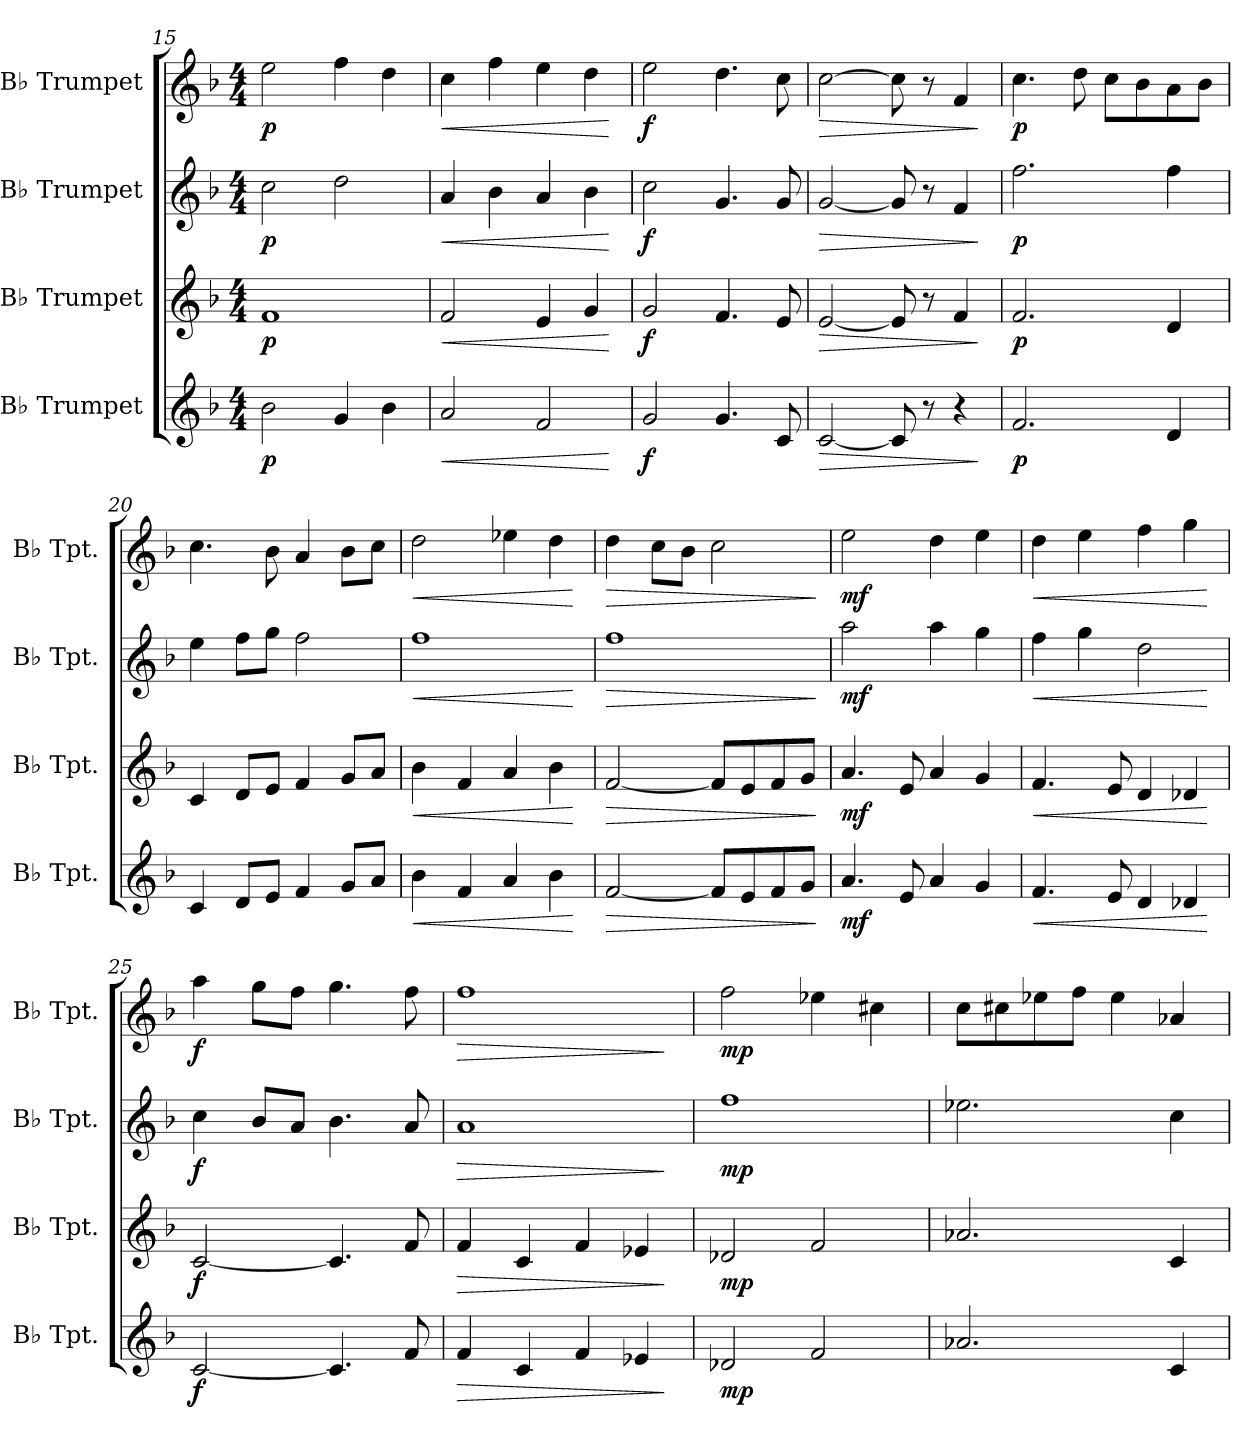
**kern	**dynam	**kern	**dynam	**kern	**dynam	**kern	**dynam
*part4	*part4	*part3	*part3	*part2	*part2	*part1	*part1
*staff4	*staff4	*staff3	*staff3	*staff2	*staff2	*staff1	*staff1
*I"B♭ Trumpet	*	*I"B♭ Trumpet	*	*I"B♭ Trumpet	*	*I"B♭ Trumpet	*
*I'B♭ Tpt.	*	*I'B♭ Tpt.	*	*I'B♭ Tpt.	*	*I'B♭ Tpt.	*
!!LO:PB:g=z
*clefG2	*	*clefG2	*	*clefG2	*	*clefG2	*
*ITrd1c2	*	*ITrd1c2	*	*ITrd1c2	*	*ITrd1c2	*
*k[b-e-a-]	*	*k[b-e-a-]	*	*k[b-e-a-]	*	*k[b-e-a-]	*
*M4/4	*	*M4/4	*	*M4/4	*	*M4/4	*
=15	=15	=15	=15	=15	=15	=15	=15
!	!LO:DY:b	!	!LO:DY:b	!	!LO:DY:b	!	!LO:DY:b
2a-\	p	1e-	p	2b-\	p	2dd\	p
4f/	.	.	.	2cc\	.	4ee-\	.
4a-\	.	.	.	.	.	4cc\	.
=16	=16	=16	=16	=16	=16	=16	=16
!	!LO:HP:b	!	!LO:HP:b	!	!LO:HP:b	!	!LO:HP:b
2g/	<	2e-/	<	4g/	<	4b-\	<
.	.	.	.	4a-\	.	4ee-\	.
2e-/	.	4d/	.	4g/	.	4dd\	.
.	.	4f/	.	4a-\	.	4cc\	.
.	[	.	[	.	[	.	[
=17	=17	=17	=17	=17	=17	=17	=17
!	!LO:DY:b	!	!LO:DY:b	!	!LO:DY:b	!	!LO:DY:b
2f/	f	2f/	f	2b-\	f	2dd\	f
4.f/	.	4.e-/	.	4.f/	.	4.cc\	.
8B-/	.	8d/	.	8f/	.	8b-\	.
=18	=18	=18	=18	=18	=18	=18	=18
!	!LO:HP:b	!	!LO:HP:b	!	!LO:HP:b	!	!LO:HP:b
[2B-/	>	[2d/	>	[2f/	>	[2b-\	>
8B-/]	.	8d/]	.	8f/]	.	8b-\]	.
8r	.	8r	.	8r	.	8r	.
4r	.	4e-/	.	4e-/	.	4e-/	.
.	]	.	]	.	]	.	]
=19	=19	=19	=19	=19	=19	=19	=19
!	!LO:DY:b	!	!LO:DY:b	!	!LO:DY:b	!	!LO:DY:b
2.e-/	p	2.e-/	p	2.ee-\	p	4.b-\	p
.	.	.	.	.	.	8cc\	.
.	.	.	.	.	.	8b-\L	.
.	.	.	.	.	.	8a-\	.
4c/	.	4c/	.	4ee-\	.	8g\	.
.	.	.	.	.	.	8a-\J	.
=20	=20	=20	=20	=20	=20	=20	=20
4B-/	.	4B-/	.	4dd\	.	4.b-\	.
8c/L	.	8c/L	.	8ee-\L	.	.	.
8d/J	.	8d/J	.	8ff\J	.	8a-\	.
4e-/	.	4e-/	.	2ee-\	.	4g/	.
8f/L	.	8f/L	.	.	.	8a-\L	.
8g/J	.	8g/J	.	.	.	8b-\J	.
=21	=21	=21	=21	=21	=21	=21	=21
!	!LO:HP:b	!	!LO:HP:b	!	!LO:HP:b	!	!LO:HP:b
4a-\	<	4a-\	<	1ee-	<	2cc\	<
4e-/	.	4e-/	.	.	.	.	.
4g/	.	4g/	.	.	.	4dd-X\	.
4a-\	.	4a-\	.	.	.	4cc\	.
.	[	.	[	.	[	.	[
!!LO:LB:g=z
=22	=22	=22	=22	=22	=22	=22	=22
!	!LO:HP:b	!	!LO:HP:b	!	!LO:HP:b	!	!LO:HP:b
[2e-/	>	[2e-/	>	1ee-	>	4cc\	>
.	.	.	.	.	.	8b-\L	.
.	.	.	.	.	.	8a-\J	.
8e-/L]	.	8e-/L]	.	.	.	2b-\	.
8d/	.	8d/	.	.	.	.	.
8e-/	.	8e-/	.	.	.	.	.
8f/J	.	8f/J	.	.	.	.	.
.	]	.	]	.	]	.	]
=23	=23	=23	=23	=23	=23	=23	=23
!	!LO:DY:b	!	!LO:DY:b	!	!LO:DY:b	!	!LO:DY:b
4.g/	mf	4.g/	mf	2gg\	mf	2dd\	mf
8d/	.	8d/	.	.	.	.	.
4g/	.	4g/	.	4gg\	.	4cc\	.
4f/	.	4f/	.	4ff\	.	4dd\	.
=24	=24	=24	=24	=24	=24	=24	=24
!	!LO:HP:b	!	!LO:HP:b	!	!LO:HP:b	!	!LO:HP:b
4.e-/	<	4.e-/	<	4ee-\	<	4cc\	<
.	.	.	.	4ff\	.	4dd\	.
8d/	.	8d/	.	.	.	.	.
4c/	.	4c/	.	2cc\	.	4ee-\	.
4c-X/	.	4c-X/	.	.	.	4ff\	.
.	[	.	[	.	[	.	[
=25	=25	=25	=25	=25	=25	=25	=25
!	!LO:DY:b	!	!LO:DY:b	!	!LO:DY:b	!	!LO:DY:b
[2B-/	f	[2B-/	f	4b-\	f	4gg\	f
.	.	.	.	8a-/L	.	8ff\L	.
.	.	.	.	8g/J	.	8ee-\J	.
4.B-/]	.	4.B-/]	.	4.a-\	.	4.ff\	.
8e-/	.	8e-/	.	8g/	.	8ee-\	.
=26	=26	=26	=26	=26	=26	=26	=26
!	!LO:HP:b	!	!LO:HP:b	!	!LO:HP:b	!	!LO:HP:b
4e-/	>	4e-/	>	1g	>	1ee-	>
4B-/	.	4B-/	.	.	.	.	.
4e-/	.	4e-/	.	.	.	.	.
4d-X/	.	4d-X/	.	.	.	.	.
.	]	.	]	.	]	.	]
=27	=27	=27	=27	=27	=27	=27	=27
!	!LO:DY:b	!	!LO:DY:b	!	!LO:DY:b	!	!LO:DY:b
2c-X/	mp	2c-X/	mp	1ee-	mp	2ee-\	mp
2e-/	.	2e-/	.	.	.	4dd-X\	.
.	.	.	.	.	.	4bn\	.
!!LO:LB:g=z
=28	=28	=28	=28	=28	=28	=28	=28
2.g-X/	.	2.g-X/	.	2.dd-X\	.	8b-\L	.
.	.	.	.	.	.	8bn\	.
.	.	.	.	.	.	8dd-X\	.
.	.	.	.	.	.	8ee-\J	.
.	.	.	.	.	.	4dd-\	.
4B-/	.	4B-/	.	4b-\	.	4g-X/	.
=	=	=	=	=	=	=	=
*-	*-	*-	*-	*-	*-	*-	*-
